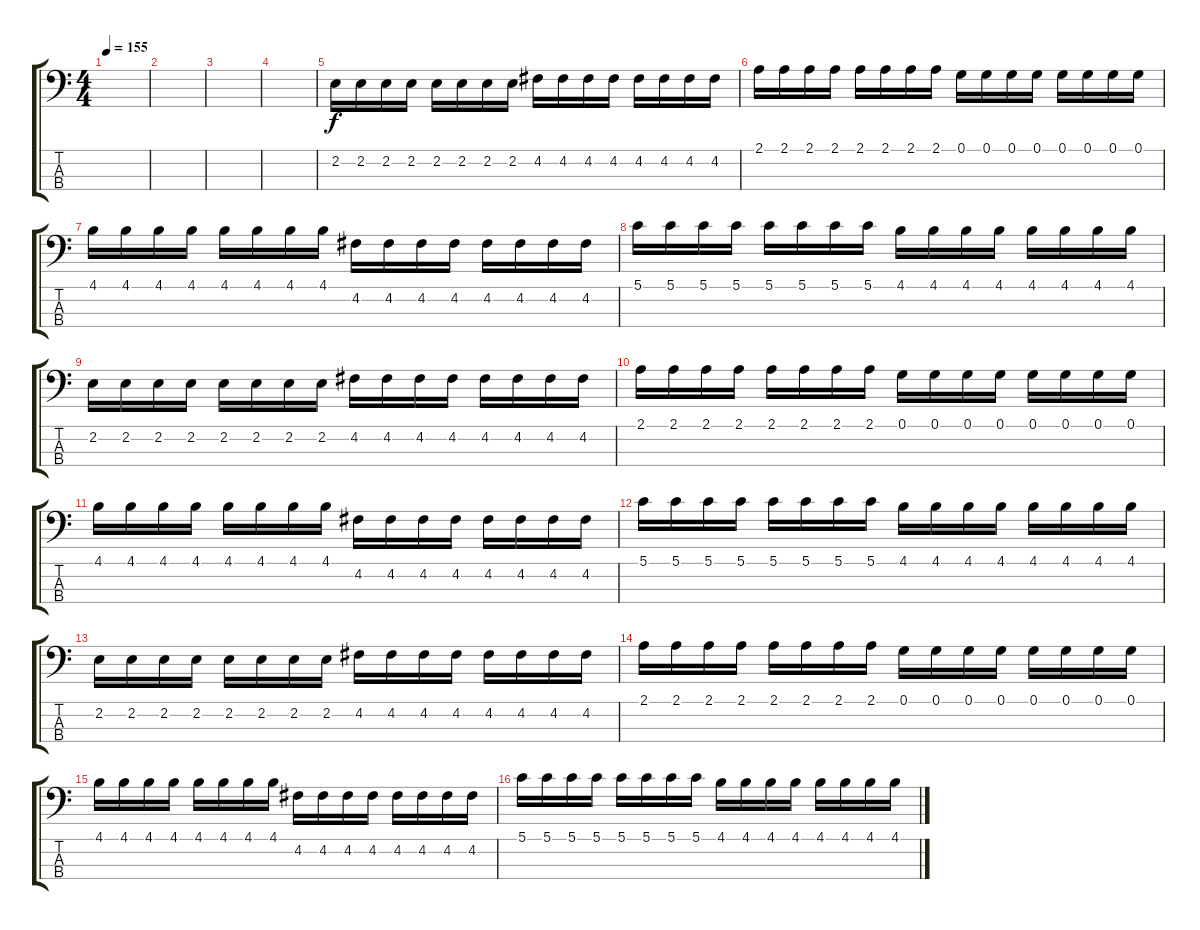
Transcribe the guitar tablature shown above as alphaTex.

\track "" {instrument electricbasspick}
\staff {score tabs}
\tuning (G2 D2 A1 E1) {hide}
\ts (4 4)
\tempo 155
\clef f4
\ks c
|
|
|
|
2.2.16 2.2.16 2.2.16 2.2.16 2.2.16 2.2.16 2.2.16 2.2.16 4.2.16 4.2.16 4.2.16 4.2.16 4.2.16 4.2.16 4.2.16 4.2.16 |
2.1.16 2.1.16 2.1.16 2.1.16 2.1.16 2.1.16 2.1.16 2.1.16 0.1.16 0.1.16 0.1.16 0.1.16 0.1.16 0.1.16 0.1.16 0.1.16 |
4.1.16 4.1.16 4.1.16 4.1.16 4.1.16 4.1.16 4.1.16 4.1.16 4.2.16 4.2.16 4.2.16 4.2.16 4.2.16 4.2.16 4.2.16 4.2.16 |
5.1.16 5.1.16 5.1.16 5.1.16 5.1.16 5.1.16 5.1.16 5.1.16 4.1.16 4.1.16 4.1.16 4.1.16 4.1.16 4.1.16 4.1.16 4.1.16 |
2.2.16 2.2.16 2.2.16 2.2.16 2.2.16 2.2.16 2.2.16 2.2.16 4.2.16 4.2.16 4.2.16 4.2.16 4.2.16 4.2.16 4.2.16 4.2.16 |
2.1.16 2.1.16 2.1.16 2.1.16 2.1.16 2.1.16 2.1.16 2.1.16 0.1.16 0.1.16 0.1.16 0.1.16 0.1.16 0.1.16 0.1.16 0.1.16 |
4.1.16 4.1.16 4.1.16 4.1.16 4.1.16 4.1.16 4.1.16 4.1.16 4.2.16 4.2.16 4.2.16 4.2.16 4.2.16 4.2.16 4.2.16 4.2.16 |
5.1.16 5.1.16 5.1.16 5.1.16 5.1.16 5.1.16 5.1.16 5.1.16 4.1.16 4.1.16 4.1.16 4.1.16 4.1.16 4.1.16 4.1.16 4.1.16 |
2.2.16 2.2.16 2.2.16 2.2.16 2.2.16 2.2.16 2.2.16 2.2.16 4.2.16 4.2.16 4.2.16 4.2.16 4.2.16 4.2.16 4.2.16 4.2.16 |
2.1.16 2.1.16 2.1.16 2.1.16 2.1.16 2.1.16 2.1.16 2.1.16 0.1.16 0.1.16 0.1.16 0.1.16 0.1.16 0.1.16 0.1.16 0.1.16 |
4.1.16 4.1.16 4.1.16 4.1.16 4.1.16 4.1.16 4.1.16 4.1.16 4.2.16 4.2.16 4.2.16 4.2.16 4.2.16 4.2.16 4.2.16 4.2.16 |
5.1.16 5.1.16 5.1.16 5.1.16 5.1.16 5.1.16 5.1.16 5.1.16 4.1.16 4.1.16 4.1.16 4.1.16 4.1.16 4.1.16 4.1.16 4.1.16
